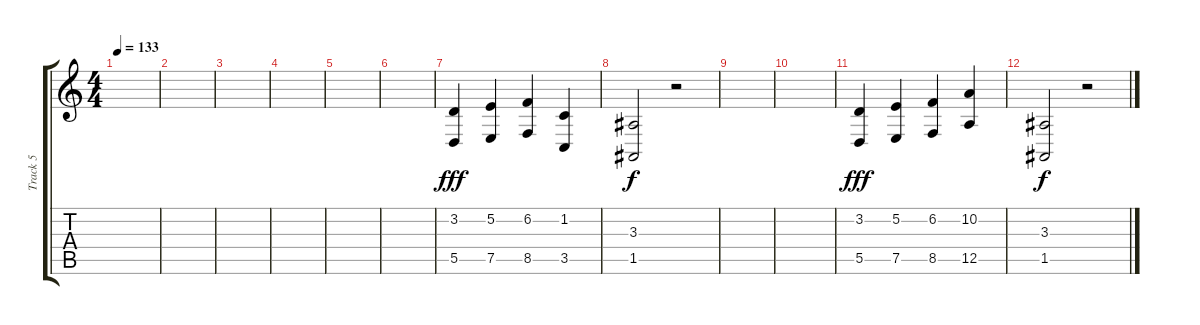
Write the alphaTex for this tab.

\track ("Track 5" "Track 5") {instrument choiraahs bank 127}
\staff {score tabs}
\tuning (E4 B3 G3 D3 A2 E2) {hide}
\ts (4 4)
\tempo 133
\clef g2
\ks c
|
|
|
|
|
|
(3.2 5.5).4{dy fff} (5.2 7.5).4 (6.2 8.5).4 (1.2 3.5).4 |
(3.3 1.5).2{dy f} r.2 |
|
|
(3.2 5.5).4{dy fff} (5.2 7.5).4 (6.2 8.5).4 (10.2 12.5).4 |
(3.3 1.5).2{dy f} r.2
